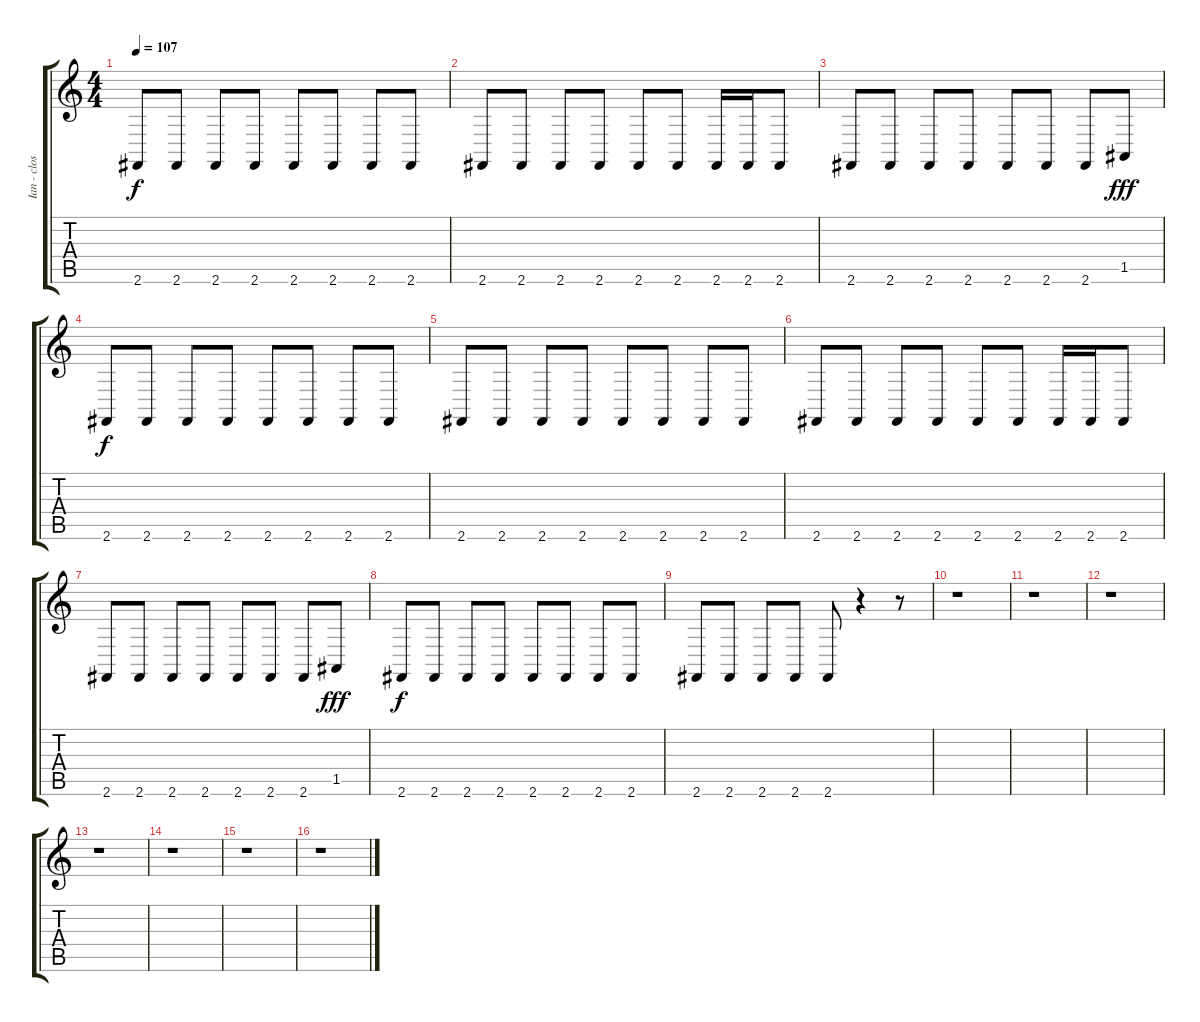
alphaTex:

\track ("Ian - closed/open hihat" "Ian - clos") {instrument acousticgrandpiano}
\staff {score tabs}
\tuning (E4 B3 G3 D3 A2 E2) {hide}
\ts (4 4)
\tempo 107
\clef g2
\ks c
2.6.8{dy f} 2.6.8 2.6.8 2.6.8 2.6.8 2.6.8 2.6.8 2.6.8 |
2.6.8 2.6.8 2.6.8 2.6.8 2.6.8 2.6.8 2.6.16 2.6.16 2.6.8 |
2.6.8 2.6.8 2.6.8 2.6.8 2.6.8 2.6.8 2.6.8 1.5.8{dy fff} |
2.6.8{dy f} 2.6.8 2.6.8 2.6.8 2.6.8 2.6.8 2.6.8 2.6.8 |
2.6.8 2.6.8 2.6.8 2.6.8 2.6.8 2.6.8 2.6.8 2.6.8 |
2.6.8 2.6.8 2.6.8 2.6.8 2.6.8 2.6.8 2.6.16 2.6.16 2.6.8 |
2.6.8 2.6.8 2.6.8 2.6.8 2.6.8 2.6.8 2.6.8 1.5.8{dy fff} |
2.6.8{dy f} 2.6.8 2.6.8 2.6.8 2.6.8 2.6.8 2.6.8 2.6.8 |
2.6.8 2.6.8 2.6.8 2.6.8 2.6.8 r.4 r.8 |
r.1 |
r.1 |
r.1 |
r.1 |
r.1 |
r.1 |
r.1
